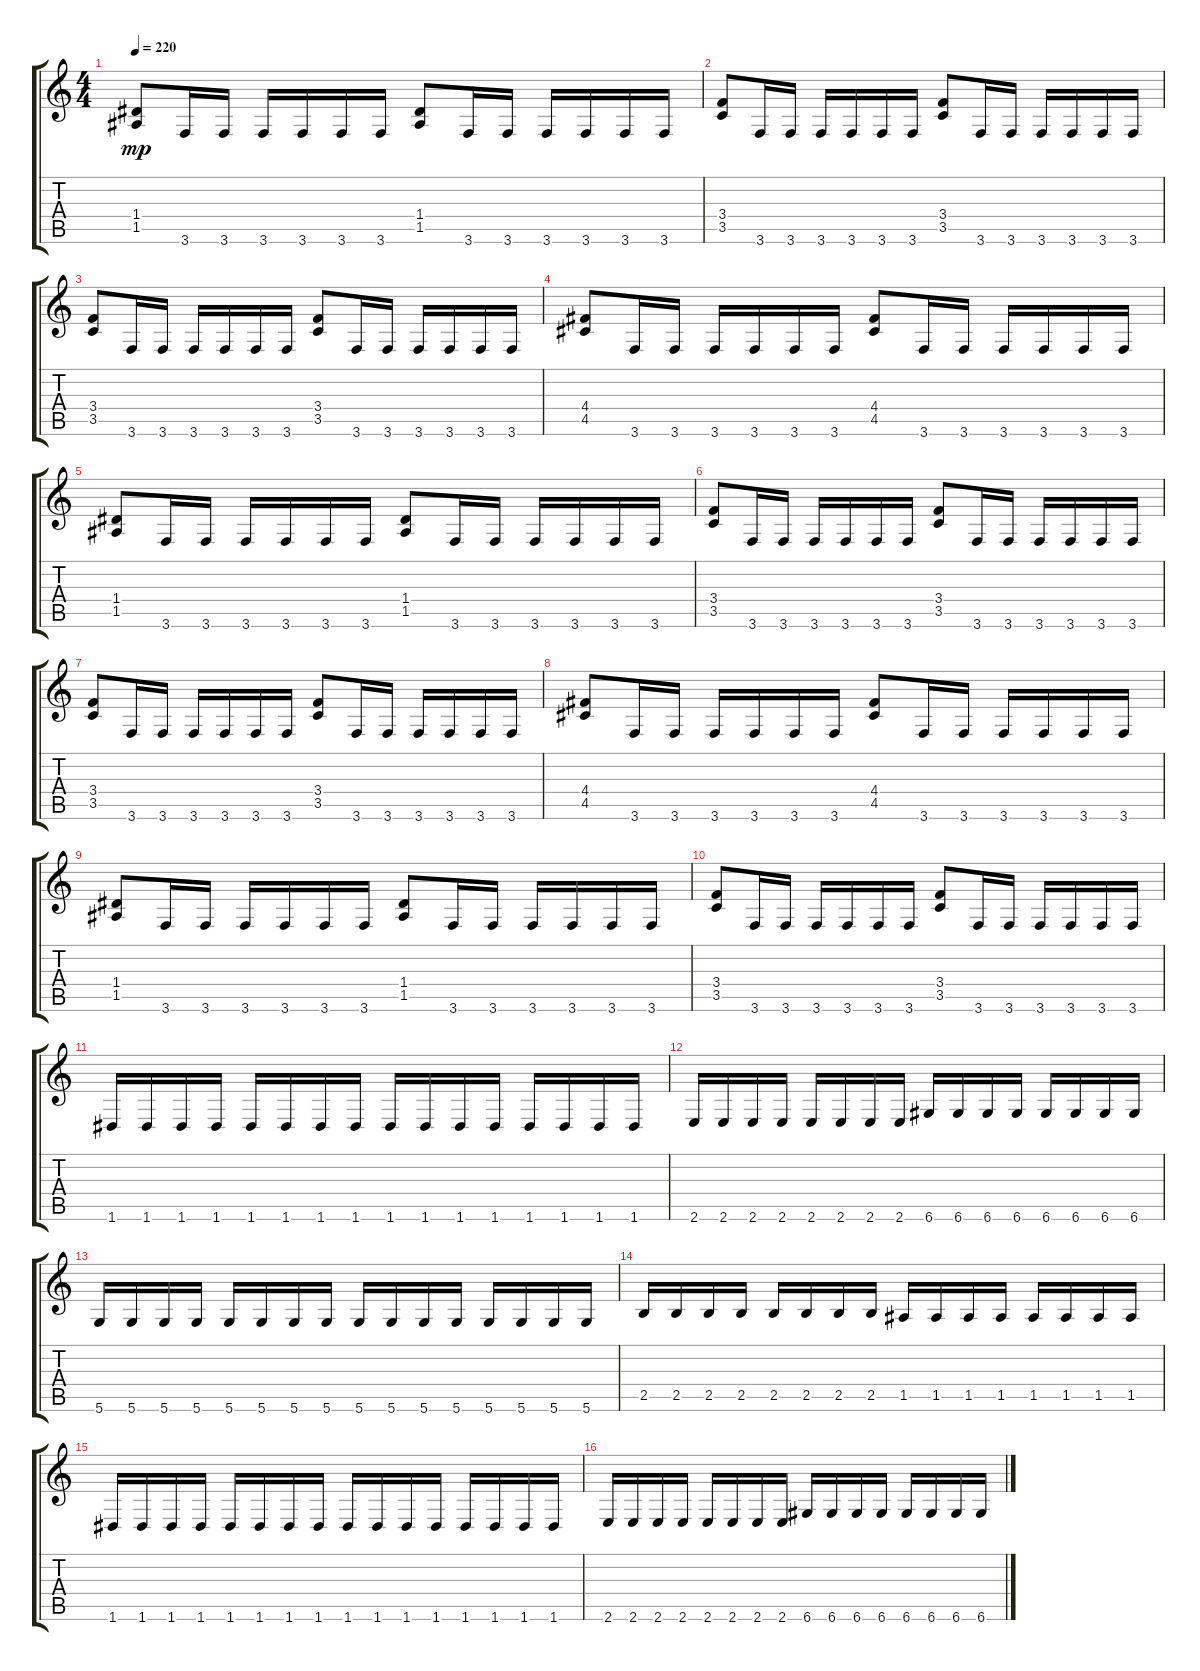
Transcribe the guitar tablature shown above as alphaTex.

\track "" {instrument distortionguitar}
\staff {score tabs}
\tuning (E4 B3 G3 D3 A2 D2) {hide}
\ts (4 4)
\tempo 220
\clef g2
\ks c
(1.4 1.5).8{dy mp} 3.6.16 3.6.16 3.6.16 3.6.16 3.6.16 3.6.16 (1.4 1.5).8 3.6.16 3.6.16 3.6.16 3.6.16 3.6.16 3.6.16 |
(3.4 3.5).8 3.6.16 3.6.16 3.6.16 3.6.16 3.6.16 3.6.16 (3.4 3.5).8 3.6.16 3.6.16 3.6.16 3.6.16 3.6.16 3.6.16 |
(3.4 3.5).8 3.6.16 3.6.16 3.6.16 3.6.16 3.6.16 3.6.16 (3.4 3.5).8 3.6.16 3.6.16 3.6.16 3.6.16 3.6.16 3.6.16 |
(4.4 4.5).8 3.6.16 3.6.16 3.6.16 3.6.16 3.6.16 3.6.16 (4.4 4.5).8 3.6.16 3.6.16 3.6.16 3.6.16 3.6.16 3.6.16 |
(1.4 1.5).8 3.6.16 3.6.16 3.6.16 3.6.16 3.6.16 3.6.16 (1.4 1.5).8 3.6.16 3.6.16 3.6.16 3.6.16 3.6.16 3.6.16 |
(3.4 3.5).8 3.6.16 3.6.16 3.6.16 3.6.16 3.6.16 3.6.16 (3.4 3.5).8 3.6.16 3.6.16 3.6.16 3.6.16 3.6.16 3.6.16 |
(3.4 3.5).8 3.6.16 3.6.16 3.6.16 3.6.16 3.6.16 3.6.16 (3.4 3.5).8 3.6.16 3.6.16 3.6.16 3.6.16 3.6.16 3.6.16 |
(4.4 4.5).8 3.6.16 3.6.16 3.6.16 3.6.16 3.6.16 3.6.16 (4.4 4.5).8 3.6.16 3.6.16 3.6.16 3.6.16 3.6.16 3.6.16 |
(1.4 1.5).8 3.6.16 3.6.16 3.6.16 3.6.16 3.6.16 3.6.16 (1.4 1.5).8 3.6.16 3.6.16 3.6.16 3.6.16 3.6.16 3.6.16 |
(3.4 3.5).8 3.6.16 3.6.16 3.6.16 3.6.16 3.6.16 3.6.16 (3.4 3.5).8 3.6.16 3.6.16 3.6.16 3.6.16 3.6.16 3.6.16 |
1.6.16 1.6.16 1.6.16 1.6.16 1.6.16 1.6.16 1.6.16 1.6.16 1.6.16 1.6.16 1.6.16 1.6.16 1.6.16 1.6.16 1.6.16 1.6.16 |
2.6.16 2.6.16 2.6.16 2.6.16 2.6.16 2.6.16 2.6.16 2.6.16 6.6.16 6.6.16 6.6.16 6.6.16 6.6.16 6.6.16 6.6.16 6.6.16 |
5.6.16 5.6.16 5.6.16 5.6.16 5.6.16 5.6.16 5.6.16 5.6.16 5.6.16 5.6.16 5.6.16 5.6.16 5.6.16 5.6.16 5.6.16 5.6.16 |
2.5.16 2.5.16 2.5.16 2.5.16 2.5.16 2.5.16 2.5.16 2.5.16 1.5.16 1.5.16 1.5.16 1.5.16 1.5.16 1.5.16 1.5.16 1.5.16 |
1.6.16 1.6.16 1.6.16 1.6.16 1.6.16 1.6.16 1.6.16 1.6.16 1.6.16 1.6.16 1.6.16 1.6.16 1.6.16 1.6.16 1.6.16 1.6.16 |
2.6.16 2.6.16 2.6.16 2.6.16 2.6.16 2.6.16 2.6.16 2.6.16 6.6.16 6.6.16 6.6.16 6.6.16 6.6.16 6.6.16 6.6.16 6.6.16
